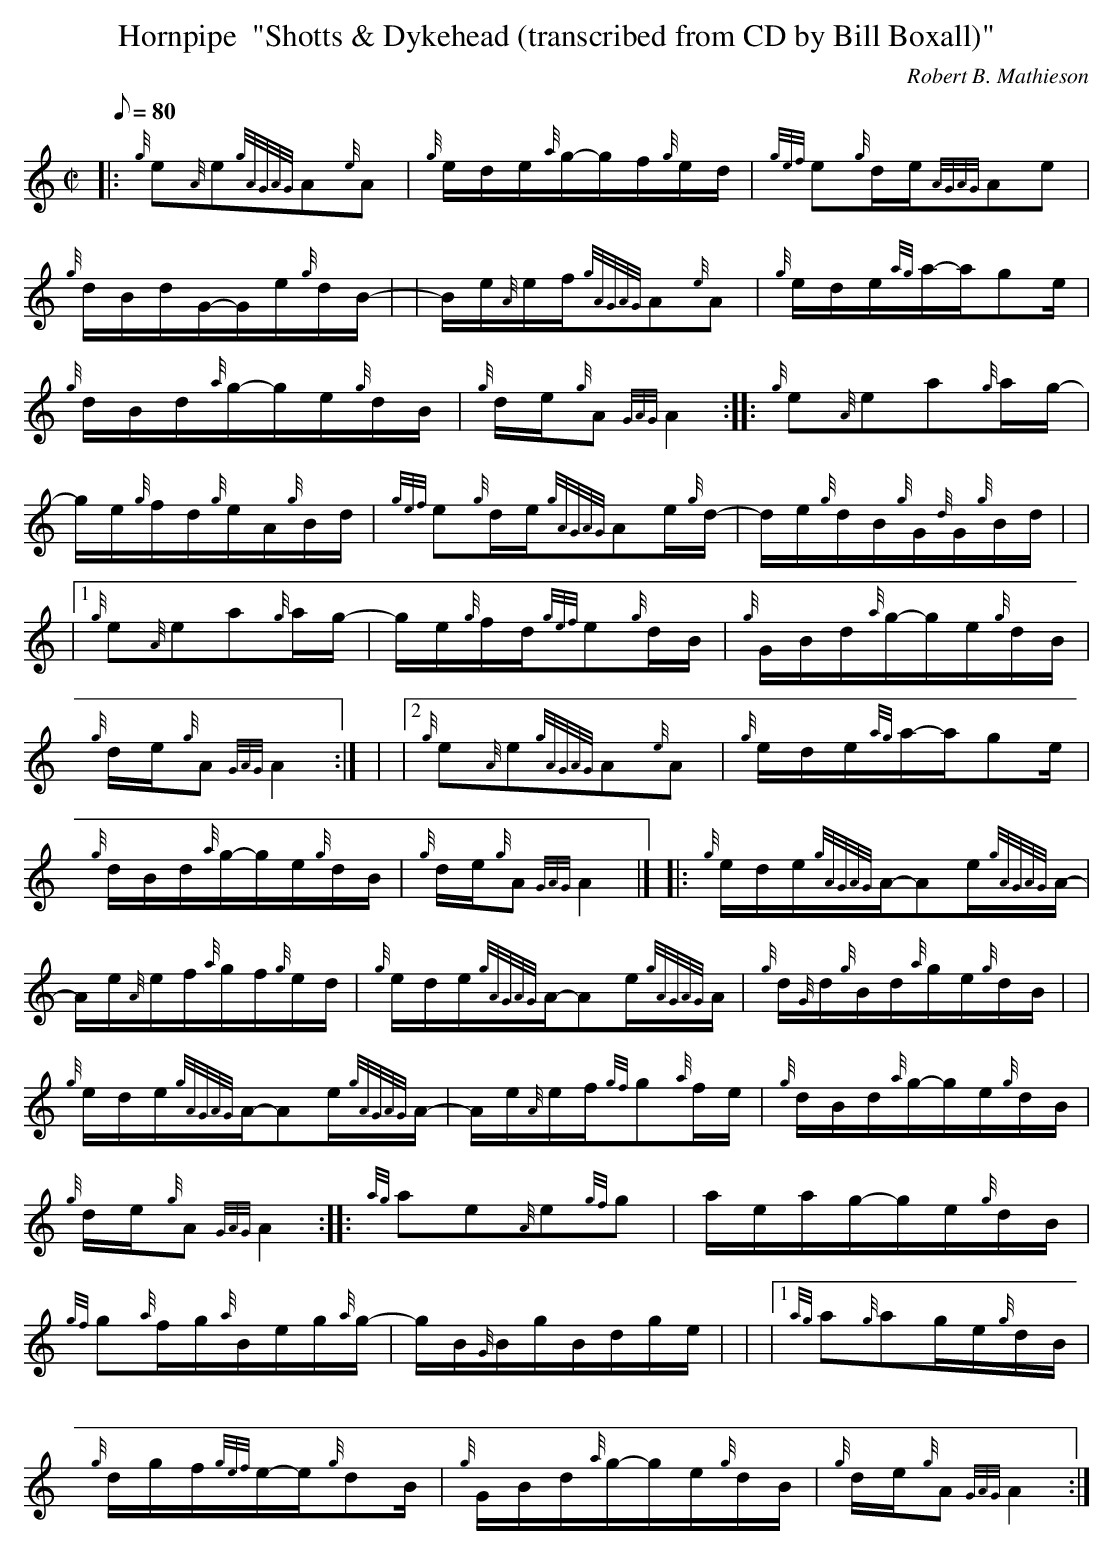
X:1
T:Hornpipe  "Shotts & Dykehead (transcribed from CD by Bill Boxall)"
M:C|
L:1/8
Q:80
C:Robert B. Mathieson
K:HP
|: {g}e{A}e{gAGAG}A{e}A | \
{g}e/2d/2e/2{a}g/2-g/2f/2{g}e/2d/2 | \
{gef}e{g}d/2e/2{AGAG}Ae |
{g}d/2B/2d/2G/2-G/2e/2{g}d/2B/2- | | \
-B/2e/2{A}e/2f/2{gAGAG}A{e}A | \
{g}e/2d/2e/2{ag}a/2-a/2ge/2 |
{g}d/2B/2d/2{a}g/2-g/2e/2{g}d/2B/2 | \
{g}d/2e/2{g}A{GAG}A2 :: \
{g}e{A}ea{g}a/2g/2- |
g/2e/2{g}f/2d/2{g}e/2A/2{g}B/2d/2 | \
{gef}e{g}d/2e/2{gAGAG}Ae/2{g}d/2- | \
d/2e/2{g}d/2B/2{g}G/2{d}G/2{g}B/2d/2| |
|1 {g}e{A}ea{g}a/2g/2- | \
g/2e/2{g}f/2d/2{gef}e{g}d/2B/2 | \
{g}G/2B/2d/2{a}g/2-g/2e/2{g}d/2B/2 |
{g}d/2e/2{g}A{GAG}A2 :| | \
|2 {g}e{A}e{gAGAG}A{e}A | \
{g}e/2d/2e/2{ag}a/2-a/2ge/2 |
{g}d/2B/2d/2{a}g/2-g/2e/2{g}d/2B/2 | \
{g}d/2e/2{g}A{GAG}A2|]  |: \
{g}e/2d/2e/2{gAGAG}A/2-Ae/2{gAGAG}A/2- |
A/2e/2{A}e/2f/2{a}g/2f/2{g}e/2d/2 | \
{g}e/2d/2e/2{gAGAG}A/2-Ae/2{gAGAG}A/2 | \
{g}d/2{G}d/2{g}B/2d/2{a}g/2e/2{g}d/2B/2| |
{g}e/2d/2e/2{gAGAG}A/2-Ae/2{gAGAG}A/2- | \
A/2e/2{A}e/2f/2{gf}g{a}f/2e/2 | \
{g}d/2B/2d/2{a}g/2-g/2e/2{g}d/2B/2 |
{g}d/2e/2{g}A{GAG}A2 :: \
{ag}ae{A}e{gf}g | \
a/2e/2a/2g/2-g/2e/2{g}d/2B/2 |
{gf}g{a}f/2g/2{a}B/2e/2g/2{a}g/2- | \
g/2B/2{G}B/2g/2B/2d/2g/2e/2 | | \
|1 {ag}a{g}ag/2e/2{g}d/2B/2 |
{g}d/2g/2f/2{gef}e/2-e/2{g}dB/2 | \
{g}G/2B/2d/2{a}g/2-g/2e/2{g}d/2B/2 | \
{g}d/2e/2{g}A{GAG}A2 :|
